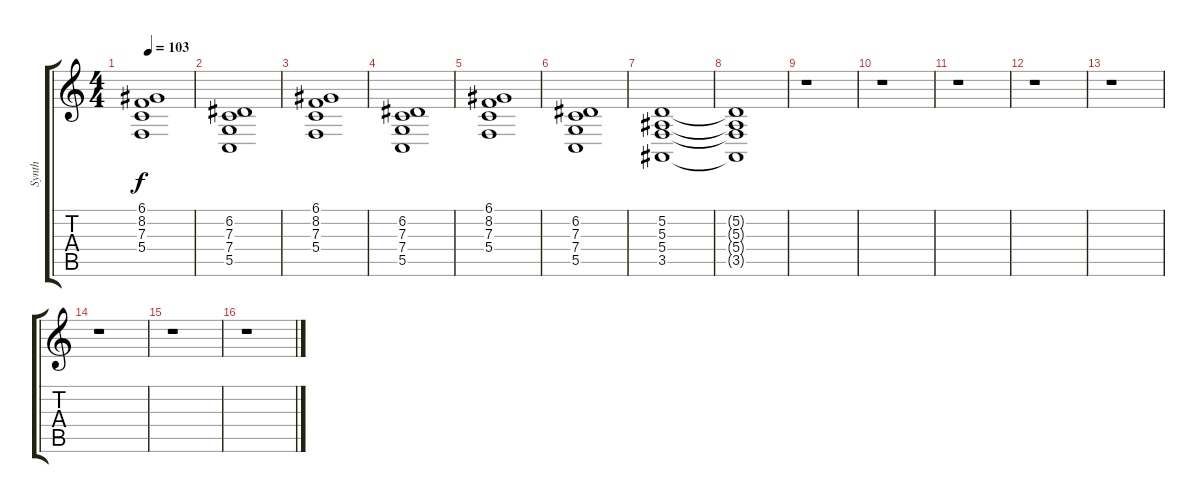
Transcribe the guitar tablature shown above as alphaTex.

\track ("Synth" "Synth") {instrument choiraahs}
\staff {score tabs}
\tuning (D4 A3 F3 C3 G2 D2) {hide}
\ts (4 4)
\tempo 103
\clef g2
\ks c
(6.1 8.2 7.3 5.4).1{dy f} |
(6.2 7.3 7.4 5.5).1 |
(6.1 8.2 7.3 5.4).1 |
(6.2 7.3 7.4 5.5).1 |
(6.1 8.2 7.3 5.4).1 |
(6.2 7.3 7.4 5.5).1 |
(5.2 5.3 5.4 3.5).1 |
(5.2{t} 5.3{t} 5.4{t} 3.5{t}).1 |
r.1 |
r.1 |
r.1 |
r.1 |
r.1 |
r.1 |
r.1 |
r.1
